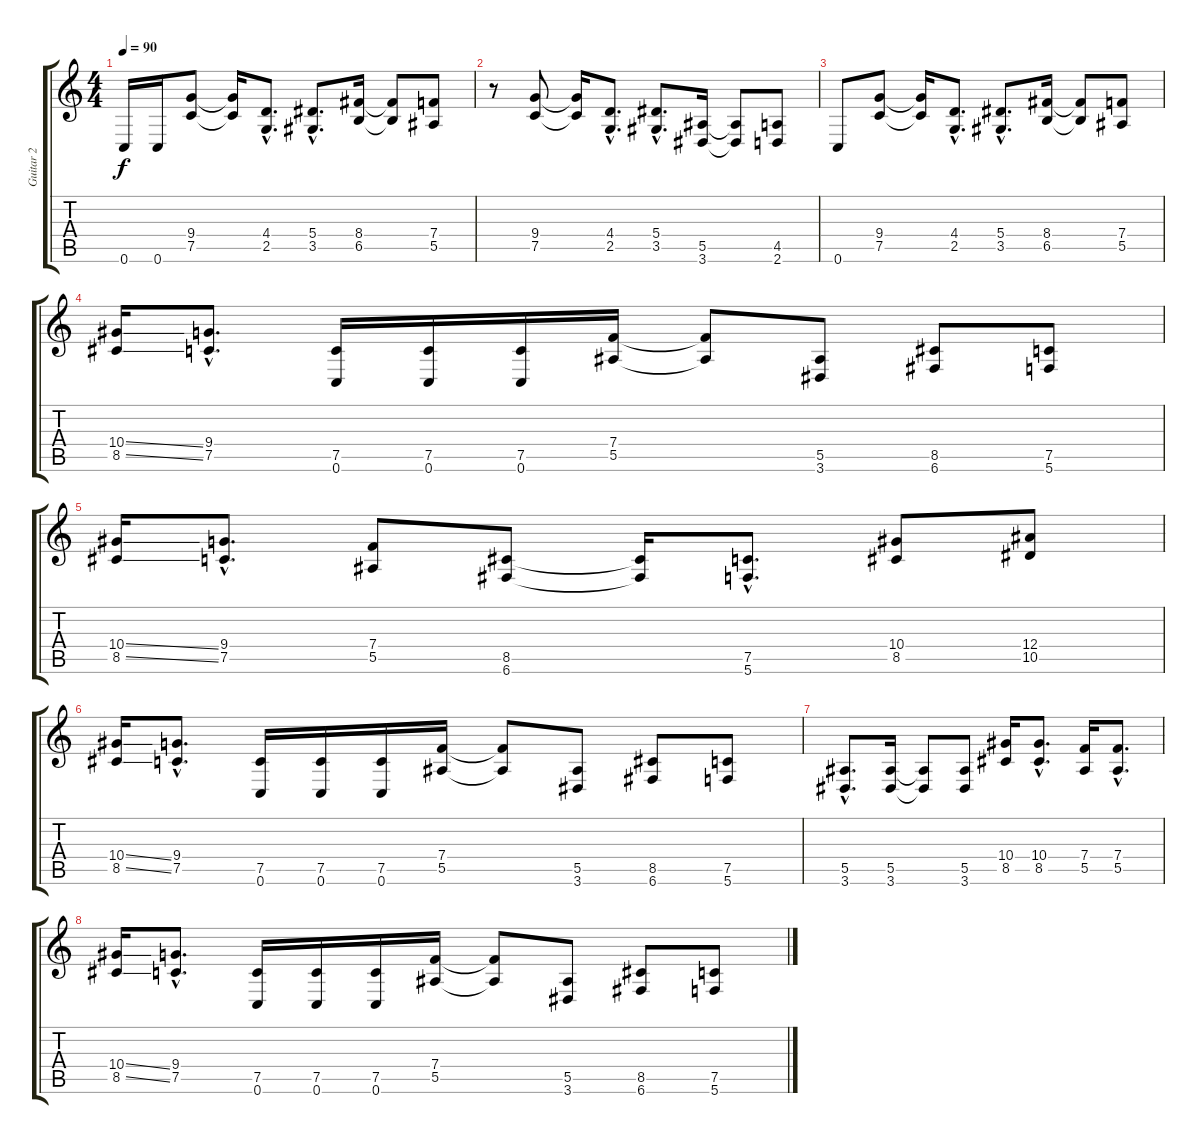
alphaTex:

\track ("Guitar 2" "Guitar 2") {instrument distortionguitar}
\staff {score tabs}
\tuning (C4 G3 Eb3 Bb2 F2 C2) {hide}
\ts (4 4)
\tempo 90
\clef g2
\ks c
0.6.16{dy f} 0.6.16 (9.4 7.5).8 (9.4{t} 7.5{t}).16 (4.4{hac} 2.5{hac}).8{d} (5.4{hac} 3.5{hac}).8{d} (8.4 6.5).16 (8.4{t} 6.5{t}).8 (7.4 5.5).8 |
r.8 (9.4 7.5).8 (9.4{t} 7.5{t}).16 (4.4{hac} 2.5{hac}).8{d} (5.4{hac} 3.5{hac}).8{d} (5.5 3.6).16 (5.5{t} 3.6{t}).8 (4.5 2.6).8 |
0.6.8 (9.4 7.5).8 (9.4{t} 7.5{t}).16 (4.4{hac} 2.5{hac}).8{d} (5.4{hac} 3.5{hac}).8{d} (8.4 6.5).16 (8.4{t} 6.5{t}).8 (7.4 5.5).8 |
(10.4{ss} 8.5{ss}).16 (9.4{hac} 7.5{hac}).8{d} (7.5 0.6).16 (7.5 0.6).16 (7.5 0.6).16 (7.4 5.5).16 (7.4{t} 5.5{t}).8 (5.5 3.6).8 (8.5 6.6).8 (7.5 5.6).8 |
(10.4{ss} 8.5{ss}).16 (9.4{hac} 7.5{hac}).8{d} (7.4 5.5).8 (8.5 6.6).8 (8.5{t} 6.6{t}).16 (7.5{hac} 5.6{hac}).8{d} (10.4 8.5).8 (12.4 10.5).8 |
(10.4{ss} 8.5{ss}).16 (9.4{hac} 7.5{hac}).8{d} (7.5 0.6).16 (7.5 0.6).16 (7.5 0.6).16 (7.4 5.5).16 (7.4{t} 5.5{t}).8 (5.5 3.6).8 (8.5 6.6).8 (7.5 5.6).8 |
(5.5{hac} 3.6{hac}).8{d} (5.5 3.6).16 (5.5{t} 3.6{t}).8 (5.5 3.6).8 (10.4 8.5).16 (10.4{hac} 8.5{hac}).8{d} (7.4 5.5).16 (7.4{hac} 5.5{hac}).8{d} |
(10.4{ss} 8.5{ss}).16 (9.4{hac} 7.5{hac}).8{d} (7.5 0.6).16 (7.5 0.6).16 (7.5 0.6).16 (7.4 5.5).16 (7.4{t} 5.5{t}).8 (5.5 3.6).8 (8.5 6.6).8 (7.5 5.6).8
